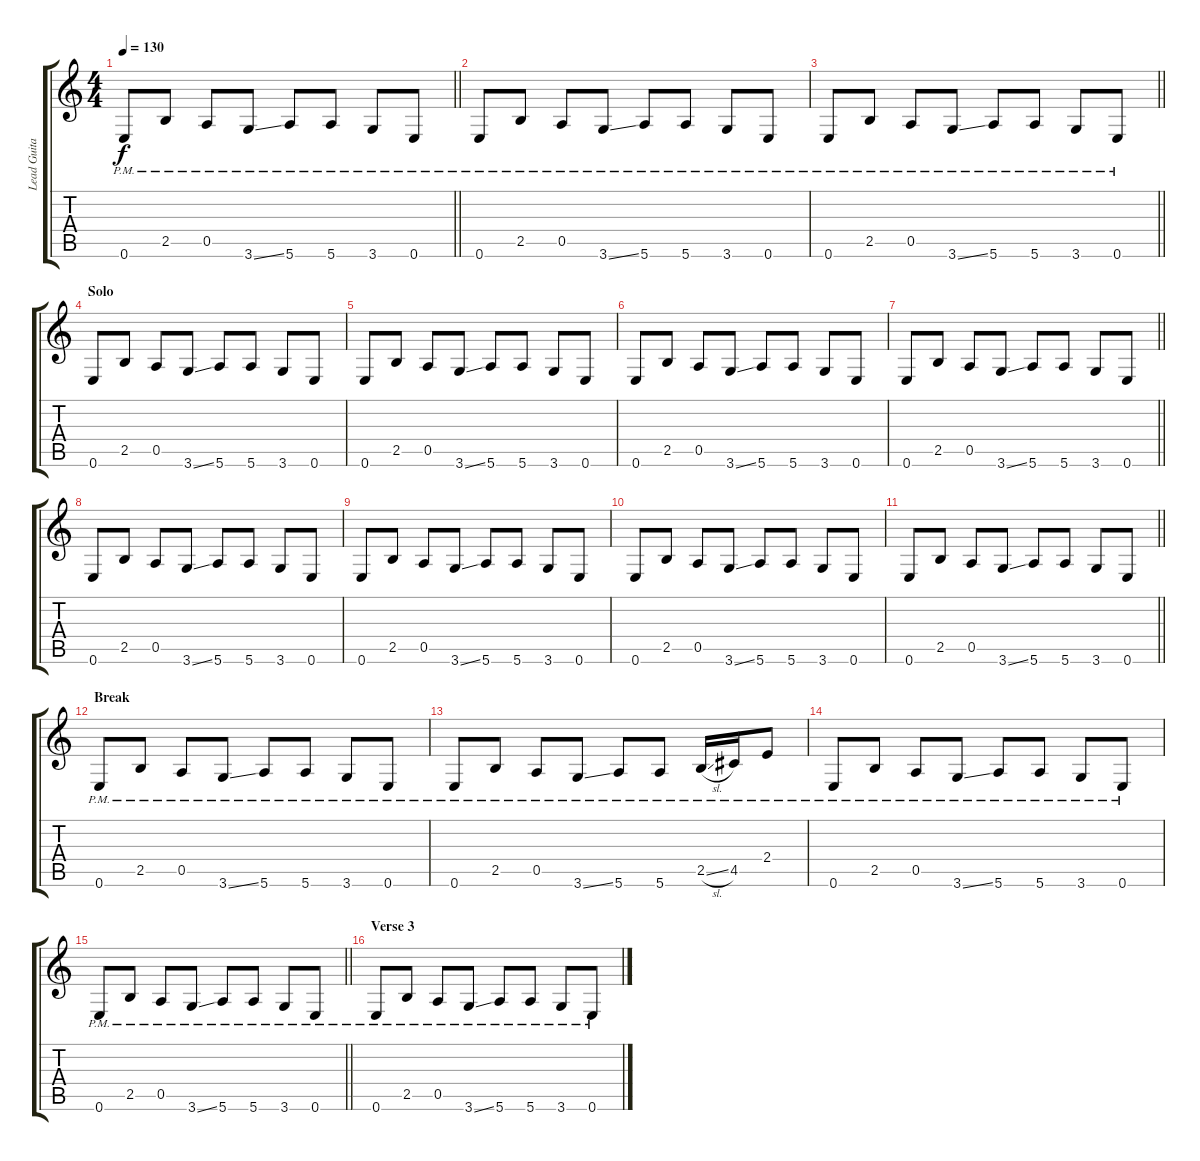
\track ("Lead Guitar (Overdub)" "Lead Guita") {instrument electricguitarmuted}
\staff {score tabs}
\tuning (E4 B3 G3 D3 A2 E2) {hide}
\ts (4 4)
\tempo 130
\clef g2
\barLineRight lightlight
\ks c
0.6{pm}.8{dy f} 2.5{pm}.8 0.5{pm}.8 3.6{ss pm}.8 5.6{pm}.8 5.6{pm}.8 3.6{pm}.8 0.6{pm}.8 |
0.6{pm}.8 2.5{pm}.8 0.5{pm}.8 3.6{ss pm}.8 5.6{pm}.8 5.6{pm}.8 3.6{pm}.8 0.6{pm}.8 |
\barLineRight lightlight
0.6{pm}.8 2.5{pm}.8 0.5{pm}.8 3.6{ss pm}.8 5.6{pm}.8 5.6{pm}.8 3.6{pm}.8 0.6{pm}.8 |
\section ("" "Solo")
0.6.8 2.5.8 0.5.8 3.6{ss}.8 5.6.8 5.6.8 3.6.8 0.6.8 |
0.6.8 2.5.8 0.5.8 3.6{ss}.8 5.6.8 5.6.8 3.6.8 0.6.8 |
0.6.8 2.5.8 0.5.8 3.6{ss}.8 5.6.8 5.6.8 3.6.8 0.6.8 |
\barLineRight lightlight
0.6.8 2.5.8 0.5.8 3.6{ss}.8 5.6.8 5.6.8 3.6.8 0.6.8 |
0.6.8 2.5.8 0.5.8 3.6{ss}.8 5.6.8 5.6.8 3.6.8 0.6.8 |
0.6.8 2.5.8 0.5.8 3.6{ss}.8 5.6.8 5.6.8 3.6.8 0.6.8 |
0.6.8 2.5.8 0.5.8 3.6{ss}.8 5.6.8 5.6.8 3.6.8 0.6.8 |
\barLineRight lightlight
0.6.8 2.5.8 0.5.8 3.6{ss}.8 5.6.8 5.6.8 3.6.8 0.6.8 |
\section ("" "Break")
0.6{pm}.8 2.5{pm}.8 0.5{pm}.8 3.6{ss pm}.8 5.6{pm}.8 5.6{pm}.8 3.6{pm}.8 0.6{pm}.8 |
0.6{pm}.8 2.5{pm}.8 0.5{pm}.8 3.6{ss pm}.8 5.6{pm}.8 5.6{pm}.8 2.5{sl pm}.16 4.5{pm}.16 2.4{pm}.8 |
0.6{pm}.8 2.5{pm}.8 0.5{pm}.8 3.6{ss pm}.8 5.6{pm}.8 5.6{pm}.8 3.6{pm}.8 0.6{pm}.8 |
\barLineRight lightlight
0.6{pm}.8 2.5{pm}.8 0.5{pm}.8 3.6{ss pm}.8 5.6{pm}.8 5.6{pm}.8 3.6{pm}.8 0.6{pm}.8 |
\section ("" "Verse 3")
0.6{pm}.8 2.5{pm}.8 0.5{pm}.8 3.6{ss pm}.8 5.6{pm}.8 5.6{pm}.8 3.6{pm}.8 0.6{pm}.8
